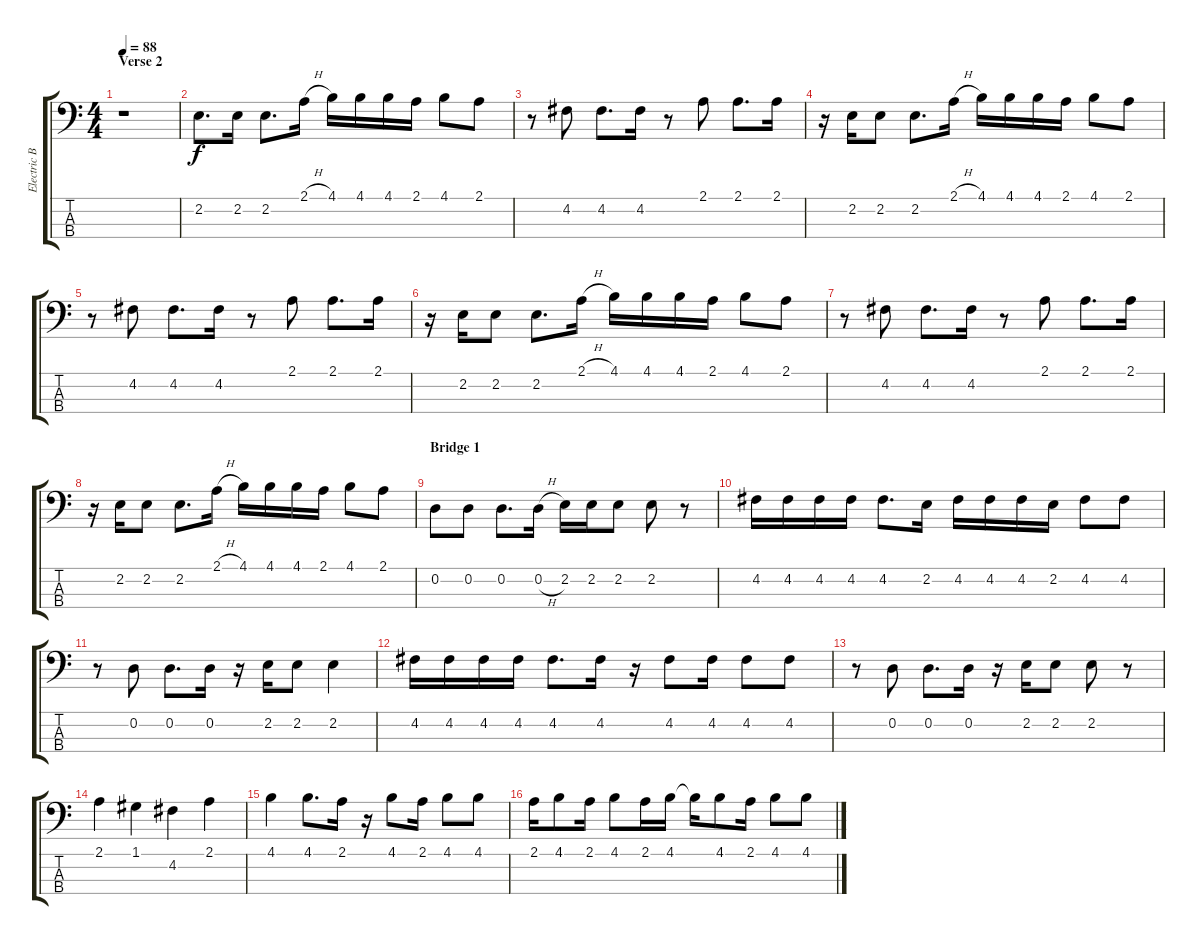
\track ("Electric Bass Guitar" "Electric B") {instrument electricbasspick}
\staff {score tabs}
\tuning (G2 D2 A1 E1) {hide}
\ts (4 4)
\section ("" "Verse 2")
\tempo 88
\clef f4
\ks c
r.1{dy f} |
2.2.8{d} 2.2.16 2.2.8{d} 2.1{h}.16 4.1.16 4.1.16 4.1.16 2.1.16 4.1.8 2.1.8 |
r.8 4.2.8 4.2.8{d} 4.2.16 r.8 2.1.8 2.1.8{d} 2.1.16 |
r.16 2.2.16 2.2.8 2.2.8{d} 2.1{h}.16 4.1.16 4.1.16 4.1.16 2.1.16 4.1.8 2.1.8 |
r.8 4.2.8 4.2.8{d} 4.2.16 r.8 2.1.8 2.1.8{d} 2.1.16 |
r.16 2.2.16 2.2.8 2.2.8{d} 2.1{h}.16 4.1.16 4.1.16 4.1.16 2.1.16 4.1.8 2.1.8 |
r.8 4.2.8 4.2.8{d} 4.2.16 r.8 2.1.8 2.1.8{d} 2.1.16 |
r.16 2.2.16 2.2.8 2.2.8{d} 2.1{h}.16 4.1.16 4.1.16 4.1.16 2.1.16 4.1.8 2.1.8 |
\section ("" "Bridge 1")
0.2.8 0.2.8 0.2.8{d} 0.2{h}.16 2.2.16 2.2.16 2.2.8 2.2.8 r.8 |
4.2.16 4.2.16 4.2.16 4.2.16 4.2.8{d} 2.2.16 4.2.16 4.2.16 4.2.16 2.2.16 4.2.8 4.2.8 |
r.8 0.2.8 0.2.8{d} 0.2.16 r.16 2.2.16 2.2.8 2.2.4 |
4.2.16 4.2.16 4.2.16 4.2.16 4.2.8{d} 4.2.16 r.16 4.2.8 4.2.16 4.2.8 4.2.8 |
r.8 0.2.8 0.2.8{d} 0.2.16 r.16 2.2.16 2.2.8 2.2.8 r.8 |
2.1.4 1.1.4 4.2.4 2.1.4 |
4.1.4 4.1.8{d} 2.1.16 r.16 4.1.8 2.1.16 4.1.8 4.1.8 |
2.1.16 4.1.8 2.1.16 4.1.8 2.1.16 4.1.16 4.1{t}.16 4.1.8 2.1.16 4.1.8 4.1.8
